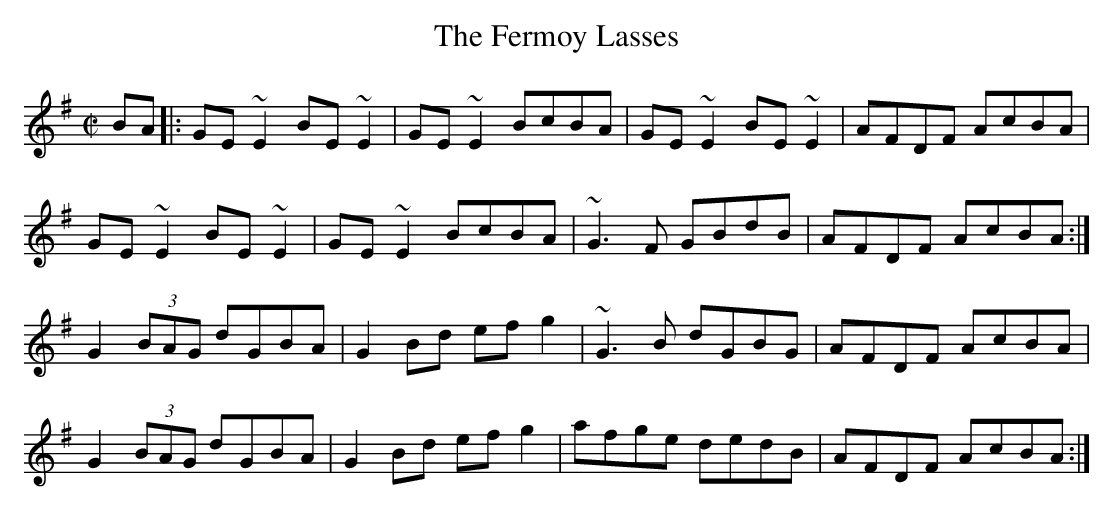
X:1
T:Fermoy Lasses, The
M:C|
E:10
K:G
BA|:GE ~E2 BE ~E2|GE ~E2 BcBA|GE ~E2 BE ~E2|AFDF AcBA|*
GE ~E2 BE ~E2|GE ~E2 BcBA|~G3 F GBdB|AFDF AcBA:|*
G2 (3BAG dGBA|G2 Bd efg2|~G3B dGBG|AFDF AcBA|*
G2 (3BAG dGBA|G2 Bd efg2|afge dedB|AFDF AcBA:|**

**************************** HORNPIPES ********************************
\break
\medskip\centerline{\moyen Hornpipes}
\bigskip
